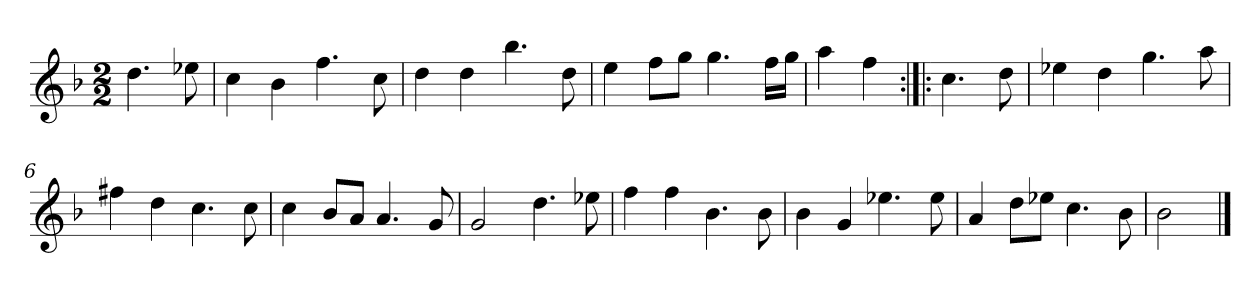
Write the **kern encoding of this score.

**kern
*part1
*staff1
*clefG2
*k[b-]
*B-:lyd
*M2/2
*MM120
=
4.dd
8ee-X
=1
4cc
4b-
4.ff
8cc
=2
4dd
4dd
4.bb-
8dd
=3
4ee
8ff\L
8gg\J
4.gg
16ff\LL
16gg\JJ
=4
4aa
4ff
=:|!|:
4.cc
8dd
=5
4ee-X
4dd
4.gg
8aa
=6
4ff#X
4dd
4.cc
8cc
=7
4cc
8b-/L
8a/J
4.a
8g
=8
2g
4.dd
8ee-X
=9
4ff
4ff
4.b-
8b-
=10
4b-
4g
4.ee-X
8ee-
=11
4a
8dd\L
8ee-X\J
4.cc
8b-
=12
2b-
==
*-
